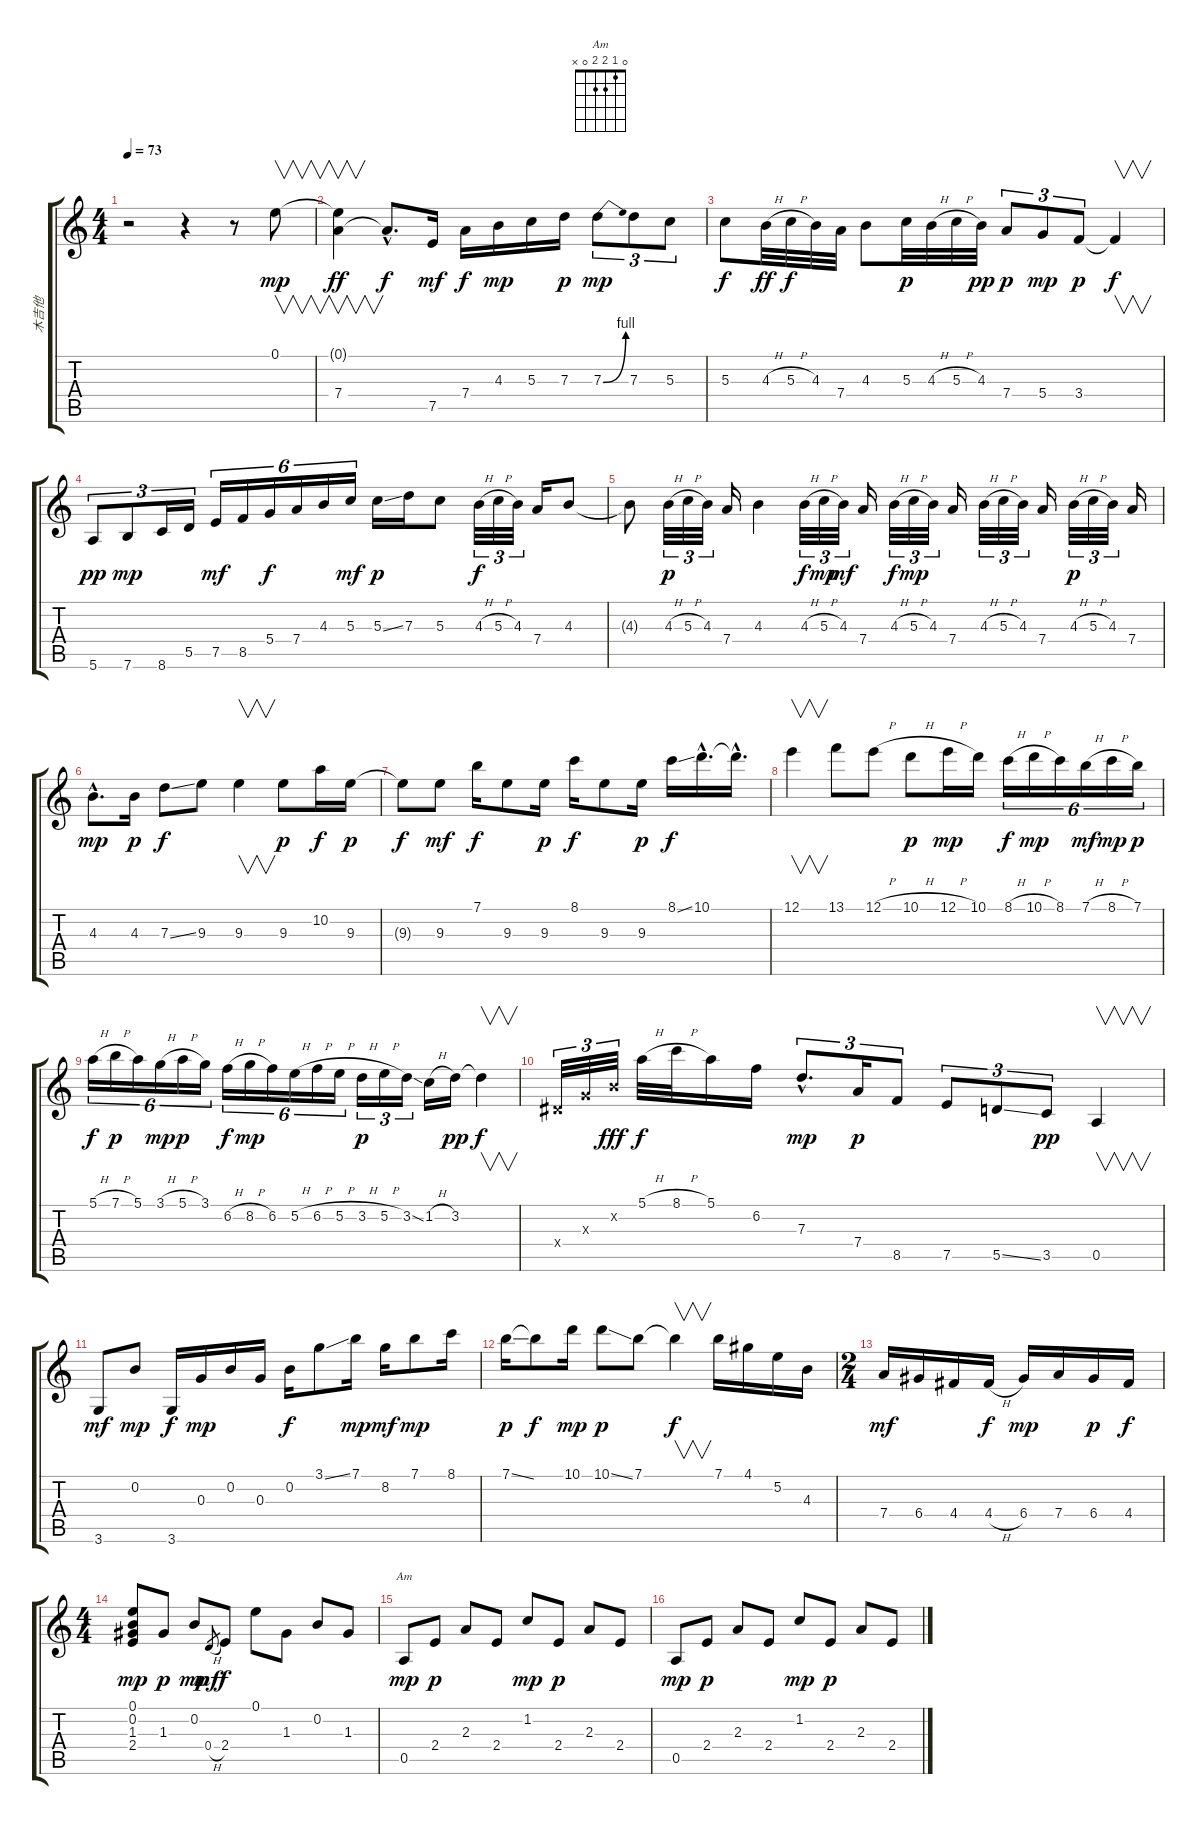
\track ("木吉他" "木吉他") {instrument acousticguitarsteel}
\staff {score tabs}
\tuning (E4 B3 G3 D3 A2 E2) {hide}
\chord ("Am" 0 1 2 2 0 x)
\ts (4 4)
\tempo 73
\clef g2
\ks c
r.2{dy mp instrument acousticguitarsteel} r.4 r.8 0.1.8{v} |
(0.1{t} 7.4).4{v dy ff} 7.4{hac t}.8{d dy f} 7.5.16{dy mf} 7.4.16{dy f} 4.3.16{dy mp} 5.3.16 7.3.16{dy p} 7.3{be (bend 0 0 60 4)}.8{tu (3 2) dy mp} 7.3.8{tu (3 2)} 5.3.8{tu (3 2)} |
5.3.8{dy f} 4.3{h}.32{dy ff} 5.3{h}.32{dy f} 4.3.32 7.4.32 4.3.8 5.3.32{dy p} 4.3{h}.32 5.3{h}.32 4.3.32{dy pp} 7.4.8{tu (3 2) dy p} 5.4.8{tu (3 2) dy mp} 3.4.8{tu (3 2) dy p} 3.4{t}.4{v dy f} |
5.6.8{tu (3 2) dy pp} 7.6.8{tu (3 2) dy mp} 8.6.16{tu (3 2)} 5.5.16{tu (3 2)} 7.5.16{tu (6 4) dy mf} 8.5.16{tu (6 4)} 5.4.16{tu (6 4) dy f} 7.4.16{tu (6 4)} 4.3.16{tu (6 4)} 5.3.16{tu (6 4) dy mf} 5.3{ss}.16{dy p} 7.3.16 5.3.8 4.3{h}.32{tu (3 2) dy f} 5.3{h}.32{tu (3 2)} 4.3.32{tu (3 2)} 7.4.16 4.3.8 |
4.3{t}.8 4.3{h}.32{tu (3 2) dy p} 5.3{h}.32{tu (3 2)} 4.3.32{tu (3 2)} 7.4.16 4.3.4 4.3{h}.32{tu (3 2) dy f} 5.3{h}.32{tu (3 2) dy mp} 4.3.32{tu (3 2) dy mf} 7.4.16 4.3{h}.32{tu (3 2) dy f} 5.3{h}.32{tu (3 2) dy mp} 4.3.32{tu (3 2)} 7.4.16 4.3{h}.32{tu (3 2)} 5.3{h}.32{tu (3 2)} 4.3.32{tu (3 2)} 7.4.16 4.3{h}.32{tu (3 2) dy p} 5.3{h}.32{tu (3 2)} 4.3.32{tu (3 2)} 7.4.16 |
4.3{hac}.8{d dy mp} 4.3.16{dy p} 7.3{ss}.8{dy f} 9.3.8 9.3.4{v} 9.3.8{dy p} 10.2.16{dy f} 9.3.16{dy p} |
9.3{t}.8{dy f} 9.3.8{dy mf} 7.1.16{dy f} 9.3.8 9.3.16{dy p} 8.1.16{dy f} 9.3.8 9.3.16{dy p} 8.1{ss}.16{dy f} 10.1{hac}.16{d} 10.1{hac t}.16{d} |
12.1.4{v} 13.1.8 12.1{h}.8 10.1{h}.8{dy p} 12.1{h}.16{dy mp} 10.1.16 8.1{h}.16{tu (6 4) dy f} 10.1{h}.16{tu (6 4) dy mp} 8.1.16{tu (6 4)} 7.1{h}.16{tu (6 4) dy mf} 8.1{h}.16{tu (6 4) dy mp} 7.1.16{tu (6 4) dy p} |
5.1{h}.16{tu (6 4) dy f} 7.1{h}.16{tu (6 4) dy p} 5.1.16{tu (6 4)} 3.1{h}.16{tu (6 4) dy mp} 5.1{h}.16{tu (6 4) dy p} 3.1.16{tu (6 4)} 6.2{h}.16{tu (6 4) dy f} 8.2{h}.16{tu (6 4) dy mp} 6.2.16{tu (6 4)} 5.2{h}.16{tu (6 4)} 6.2{h}.16{tu (6 4)} 5.2{h}.16{tu (6 4)} 3.2{h}.16{tu (3 2) dy p} 5.2{h}.16{tu (3 2)} 3.2{ss}.16{tu (3 2)} 1.2{h}.16 3.2.16{dy pp} 3.2{t}.4{v dy f} |
1.4{x}.32{tu (3 2)} 0.3{x}.32{tu (3 2)} 0.2{x}.32{tu (3 2) dy fff} 5.1{h}.32{dy f} 8.1{h}.32 5.1.16 6.2.16 7.3{hac}.8{d tu (3 2) dy mp} 7.4.16{tu (3 2) dy p} 8.5.8{tu (3 2)} 7.5.8{tu (3 2)} 5.5{ss}.8{tu (3 2)} 3.5.8{tu (3 2) dy pp} 0.5.4{v} |
3.6.8{dy mf} 0.2.8{dy mp} 3.6.16{dy f} 0.3.16{dy mp} 0.2.16 0.3.16 0.2.16{dy f} 3.1{ss}.8 7.1.16{dy mp} 8.2.16{dy mf} 7.1.8{dy mp} 8.1.16 |
7.1{ss}.16{dy p} 7.1{t}.8{dy f} 10.1.16{dy mp} 10.1{ss}.8{dy p} 7.1.8 7.1{t}.4{v dy f} 7.1.16 4.1.16 5.2.16 4.3.16 |
\ts (2 4)
7.4.16{dy mf} 6.4.16 4.4.16 4.4{h}.16{dy f} 6.4.16{dy mp} 7.4.16 6.4.16{dy p} 4.4.16{dy f} |
\ts (4 4)
(0.1 0.2 1.3 2.4).8{dy mp} 1.3.8{dy p} 0.2.8{dy mp} 0.4{h}.8{gr dy mf} 2.4.8{dy f} 0.1.8 1.3.8 0.2.8 1.3.8 |
0.5.8{ch "Am" dy mp} 2.4.8{dy p} 2.3.8 2.4.8 1.2.8{dy mp} 2.4.8{dy p} 2.3.8 2.4.8 |
0.5.8{dy mp} 2.4.8{dy p} 2.3.8 2.4.8 1.2.8{dy mp} 2.4.8{dy p} 2.3.8 2.4.8
